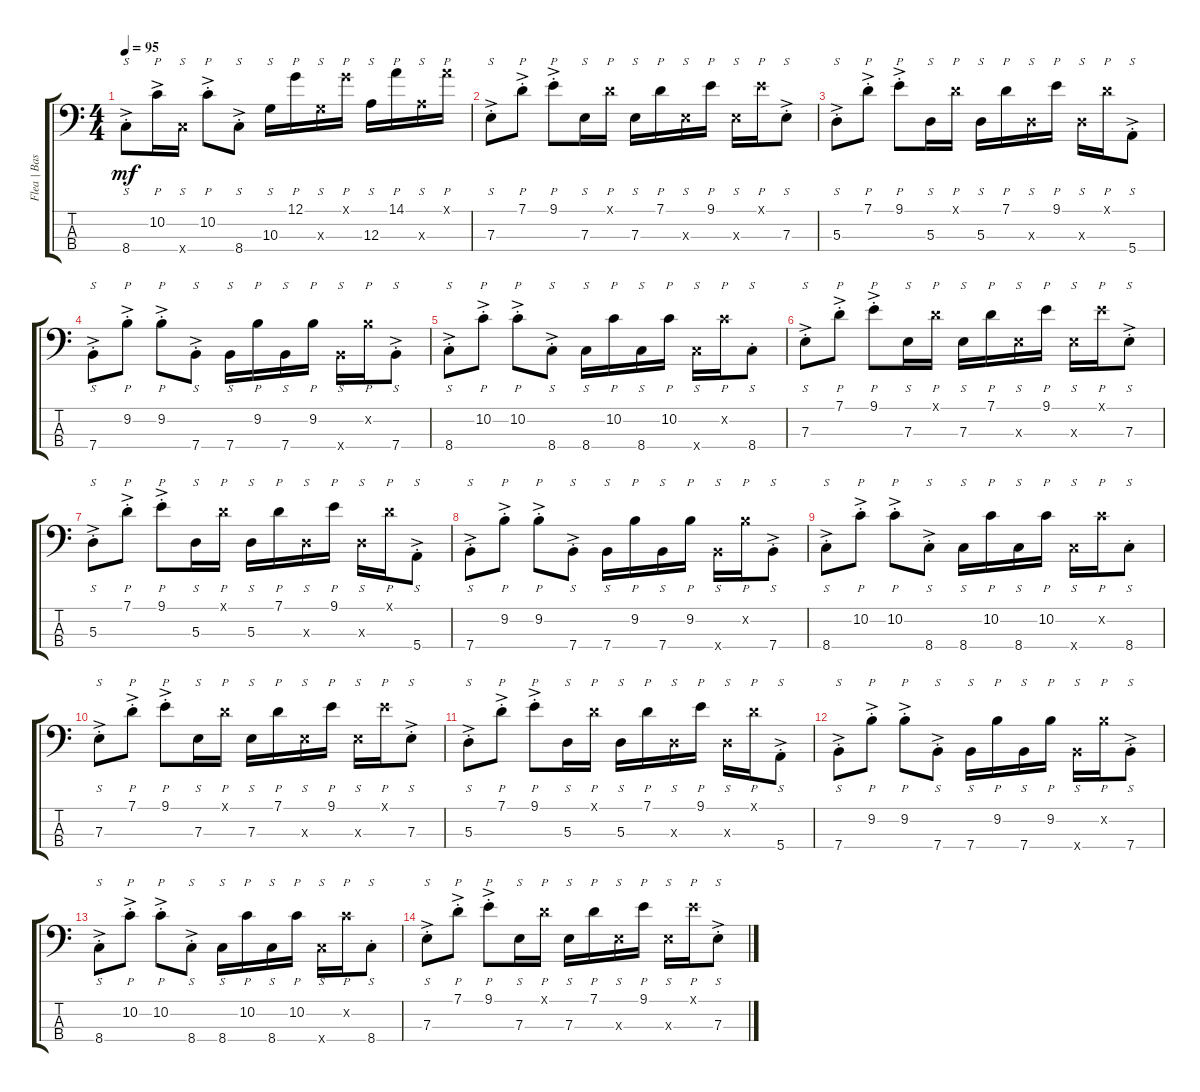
\track ("Flea | Bass" "Flea | Bas") {instrument electricbassfinger}
\staff {score tabs}
\tuning (G2 D2 A1 E1) {hide}
\ts (4 4)
\tempo 95
\clef f4
\ks c
8.4{ac st}.8{s dy mf} 10.2{ac}.16{p} 8.4{x}.16{s} 10.2{ac st}.8{p} 8.4{ac st}.8{s} 10.3.16{s} 12.1.16{p} 10.3{x}.16{s} 12.1{x}.16{p} 12.3.16{s} 14.1.16{p} 12.3{x}.16{s} 14.1{x}.16{p} |
7.3{ac st}.8{s} 7.1{ac st}.8{p} 9.1{ac st}.8{p} 7.3.16{s} 7.1{x}.16{p} 7.3.16{s} 7.1.16{p} 7.3{x}.16{s} 9.1.16{p} 7.3{x}.16{s} 9.1{x}.16{p} 7.3{ac st}.8{s} |
5.3{ac st}.8{s} 7.1{ac st}.8{p} 9.1{ac st}.8{p} 5.3.16{s} 7.1{x}.16{p} 5.3.16{s} 7.1.16{p} 5.3{x}.16{s} 9.1.16{p} 5.3{x}.16{s} 7.1{x}.16{p} 5.4{ac st}.8{s} |
7.4{ac st}.8{s} 9.2{ac st}.8{p} 9.2{ac st}.8{p} 7.4{ac st}.8{s} 7.4.16{s} 9.2.16{p} 7.4.16{s} 9.2.16{p} 7.4{x}.16{s} 9.2{x}.16{p} 7.4{ac st}.8{s} |
8.4{ac st}.8{s} 10.2{ac st}.8{p} 10.2{ac st}.8{p} 8.4{ac st}.8{s} 8.4.16{s} 10.2.16{p} 8.4.16{s} 10.2.16{p} 8.4{x}.16{s} 10.2{x}.16{p} 8.4{st}.8{s} |
7.3{ac st}.8{s} 7.1{ac st}.8{p} 9.1{ac st}.8{p} 7.3.16{s} 7.1{x}.16{p} 7.3.16{s} 7.1.16{p} 7.3{x}.16{s} 9.1.16{p} 7.3{x}.16{s} 9.1{x}.16{p} 7.3{ac st}.8{s} |
5.3{ac st}.8{s} 7.1{ac st}.8{p} 9.1{ac st}.8{p} 5.3.16{s} 7.1{x}.16{p} 5.3.16{s} 7.1.16{p} 5.3{x}.16{s} 9.1.16{p} 5.3{x}.16{s} 7.1{x}.16{p} 5.4{ac st}.8{s} |
7.4{ac st}.8{s} 9.2{ac st}.8{p} 9.2{ac st}.8{p} 7.4{ac st}.8{s} 7.4.16{s} 9.2.16{p} 7.4.16{s} 9.2.16{p} 7.4{x}.16{s} 9.2{x}.16{p} 7.4{ac st}.8{s} |
8.4{ac st}.8{s} 10.2{ac st}.8{p} 10.2{ac st}.8{p} 8.4{ac st}.8{s} 8.4.16{s} 10.2.16{p} 8.4.16{s} 10.2.16{p} 8.4{x}.16{s} 10.2{x}.16{p} 8.4{st}.8{s} |
7.3{ac st}.8{s} 7.1{ac st}.8{p} 9.1{ac st}.8{p} 7.3.16{s} 7.1{x}.16{p} 7.3.16{s} 7.1.16{p} 7.3{x}.16{s} 9.1.16{p} 7.3{x}.16{s} 9.1{x}.16{p} 7.3{ac st}.8{s} |
5.3{ac st}.8{s} 7.1{ac st}.8{p} 9.1{ac st}.8{p} 5.3.16{s} 7.1{x}.16{p} 5.3.16{s} 7.1.16{p} 5.3{x}.16{s} 9.1.16{p} 5.3{x}.16{s} 7.1{x}.16{p} 5.4{ac st}.8{s} |
7.4{ac st}.8{s} 9.2{ac st}.8{p} 9.2{ac st}.8{p} 7.4{ac st}.8{s} 7.4.16{s} 9.2.16{p} 7.4.16{s} 9.2.16{p} 7.4{x}.16{s} 9.2{x}.16{p} 7.4{ac st}.8{s} |
8.4{ac st}.8{s} 10.2{ac st}.8{p} 10.2{ac st}.8{p} 8.4{ac st}.8{s} 8.4.16{s} 10.2.16{p} 8.4.16{s} 10.2.16{p} 8.4{x}.16{s} 10.2{x}.16{p} 8.4{st}.8{s} |
7.3{ac st}.8{s} 7.1{ac st}.8{p} 9.1{ac st}.8{p} 7.3.16{s} 7.1{x}.16{p} 7.3.16{s} 7.1.16{p} 7.3{x}.16{s} 9.1.16{p} 7.3{x}.16{s} 9.1{x}.16{p} 7.3{ac st}.8{s}
